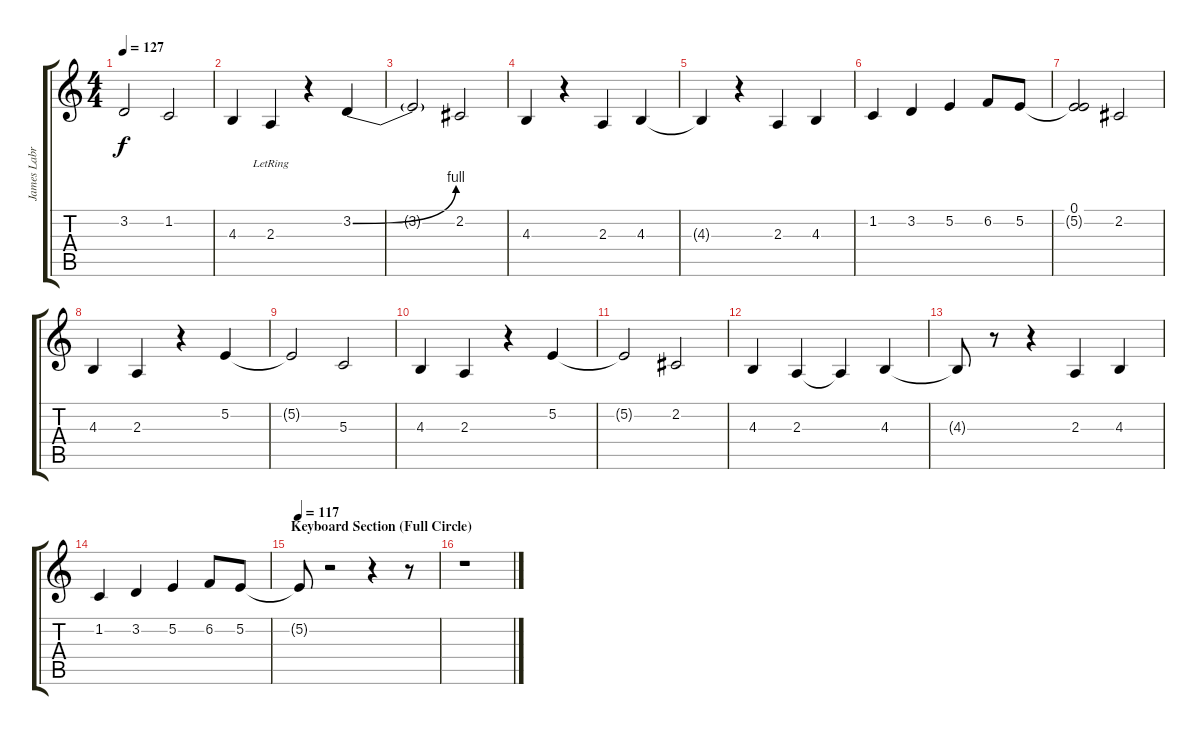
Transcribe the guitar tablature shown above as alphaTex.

\track ("James Labrie" "James Labr") {instrument altosax}
\staff {score tabs}
\tuning (E4 B3 G3 D3 A2 E2) {hide}
\ts (4 4)
\tempo 127
\clef g2
\ks c
3.2{t}.2{dy f} 1.2.2 |
4.3.4 2.3{lr}.4 r.4 3.2{be (bend 0 0 60 4)}.4 |
3.2{t}.2 2.2.2 |
4.3.4 r.4 2.3.4 4.3.4 |
4.3{t}.4 r.4 2.3.4 4.3.4 |
1.2.4 3.2.4 5.2.4 6.2.8 5.2.8 |
(0.1 5.2{t}).2 2.2.2 |
4.3.4 2.3.4 r.4 5.2.4 |
5.2{t}.2 5.3.2 |
4.3.4 2.3.4 r.4 5.2.4 |
5.2{t}.2 2.2.2 |
4.3.4 2.3.4 2.3{t}.4 4.3.4 |
4.3{t}.8 r.8 r.4 2.3.4 4.3.4 |
1.2.4 3.2.4 5.2.4 6.2.8 5.2.8 |
\section ("" "Keyboard Section (Full Circle)")
\tempo 117
5.2{t}.8 r.2 r.4 r.8 |
r.1
